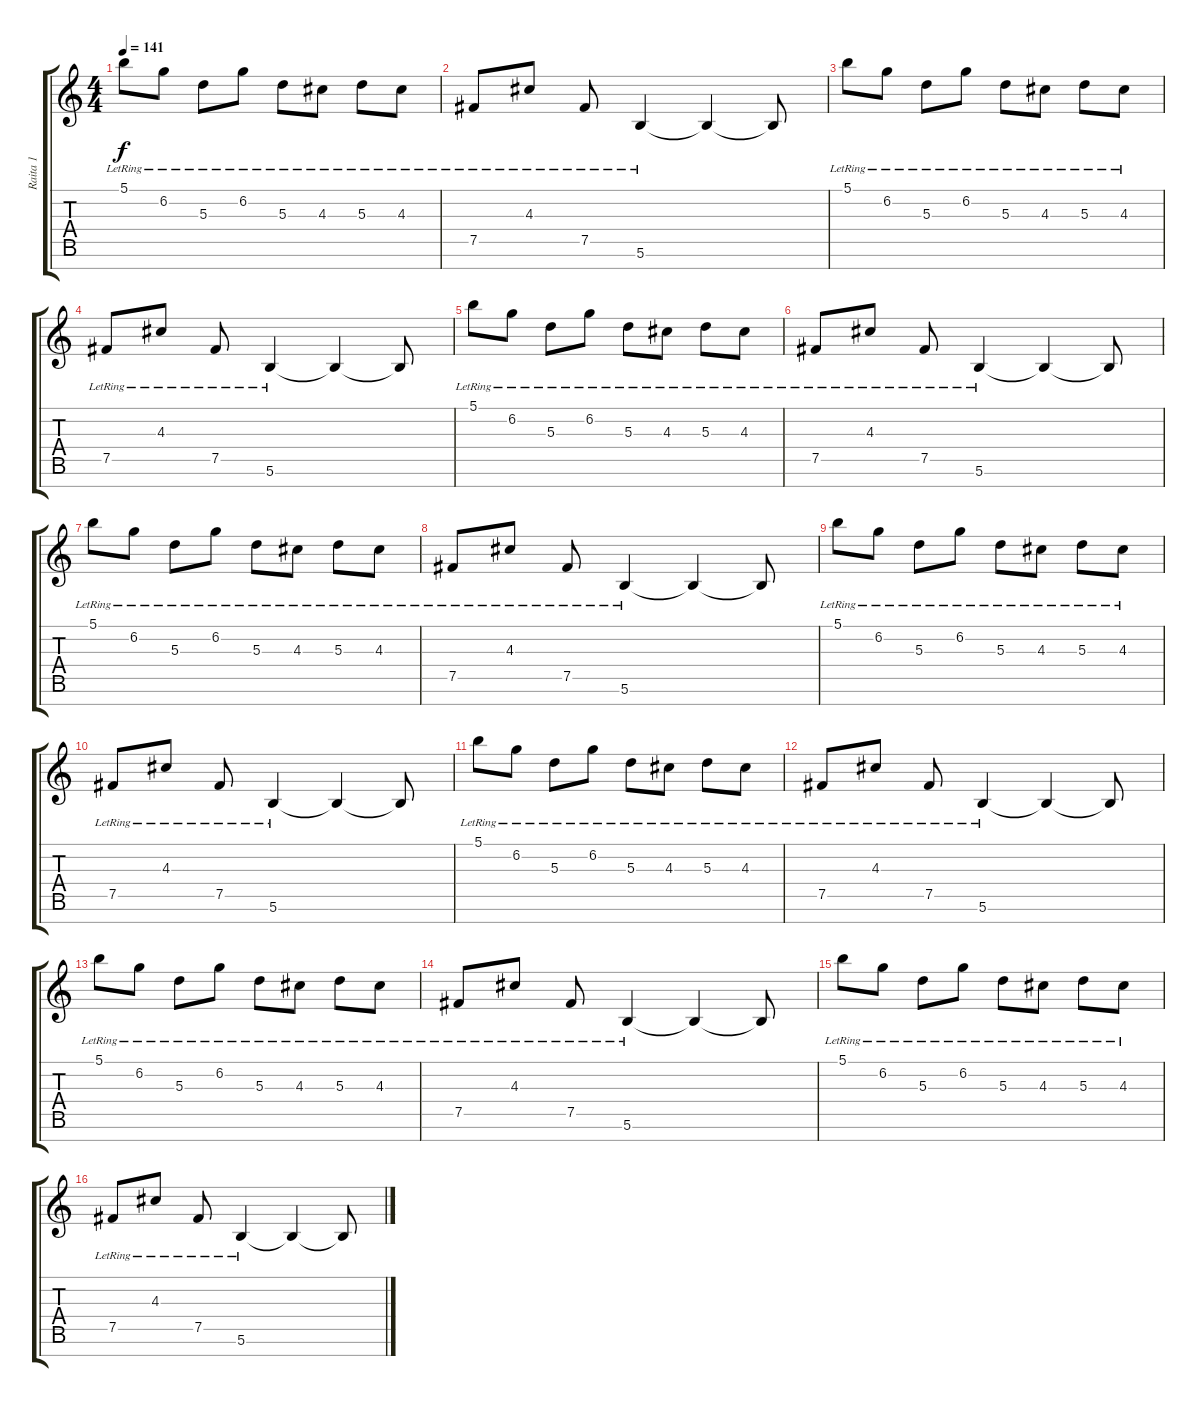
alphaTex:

\track ("Raita 1" "Raita 1") {instrument distortionguitar}
\staff {score tabs}
\tuning (Gb4 Db4 A3 E3 B2 Gb2 B1) {hide}
\ts (4 4)
\tempo 141
\clef g2
\ks c
5.1{lr}.8{dy f} 6.2{lr}.8 5.3{lr}.8 6.2{lr}.8 5.3{lr}.8 4.3{lr}.8 5.3{lr}.8 4.3{lr}.8 |
7.5{lr}.8 4.3{lr}.8 7.5{lr}.8 5.6{lr}.4 5.6{t}.4 5.6{t}.8 |
5.1{lr}.8 6.2{lr}.8 5.3{lr}.8 6.2{lr}.8 5.3{lr}.8 4.3{lr}.8 5.3{lr}.8 4.3{lr}.8 |
7.5{lr}.8 4.3{lr}.8 7.5{lr}.8 5.6{lr}.4 5.6{t}.4 5.6{t}.8 |
5.1{lr}.8 6.2{lr}.8 5.3{lr}.8 6.2{lr}.8 5.3{lr}.8 4.3{lr}.8 5.3{lr}.8 4.3{lr}.8 |
7.5{lr}.8 4.3{lr}.8 7.5{lr}.8 5.6{lr}.4 5.6{t}.4 5.6{t}.8 |
5.1{lr}.8 6.2{lr}.8 5.3{lr}.8 6.2{lr}.8 5.3{lr}.8 4.3{lr}.8 5.3{lr}.8 4.3{lr}.8 |
7.5{lr}.8 4.3{lr}.8 7.5{lr}.8 5.6{lr}.4 5.6{t}.4 5.6{t}.8 |
5.1{lr}.8 6.2{lr}.8 5.3{lr}.8 6.2{lr}.8 5.3{lr}.8 4.3{lr}.8 5.3{lr}.8 4.3{lr}.8 |
7.5{lr}.8 4.3{lr}.8 7.5{lr}.8 5.6{lr}.4 5.6{t}.4 5.6{t}.8 |
5.1{lr}.8 6.2{lr}.8 5.3{lr}.8 6.2{lr}.8 5.3{lr}.8 4.3{lr}.8 5.3{lr}.8 4.3{lr}.8 |
7.5{lr}.8 4.3{lr}.8 7.5{lr}.8 5.6{lr}.4 5.6{t}.4 5.6{t}.8 |
5.1{lr}.8 6.2{lr}.8 5.3{lr}.8 6.2{lr}.8 5.3{lr}.8 4.3{lr}.8 5.3{lr}.8 4.3{lr}.8 |
7.5{lr}.8 4.3{lr}.8 7.5{lr}.8 5.6{lr}.4 5.6{t}.4 5.6{t}.8 |
5.1{lr}.8 6.2{lr}.8 5.3{lr}.8 6.2{lr}.8 5.3{lr}.8 4.3{lr}.8 5.3{lr}.8 4.3{lr}.8 |
7.5{lr}.8 4.3{lr}.8 7.5{lr}.8 5.6{lr}.4 5.6{t}.4 5.6{t}.8
